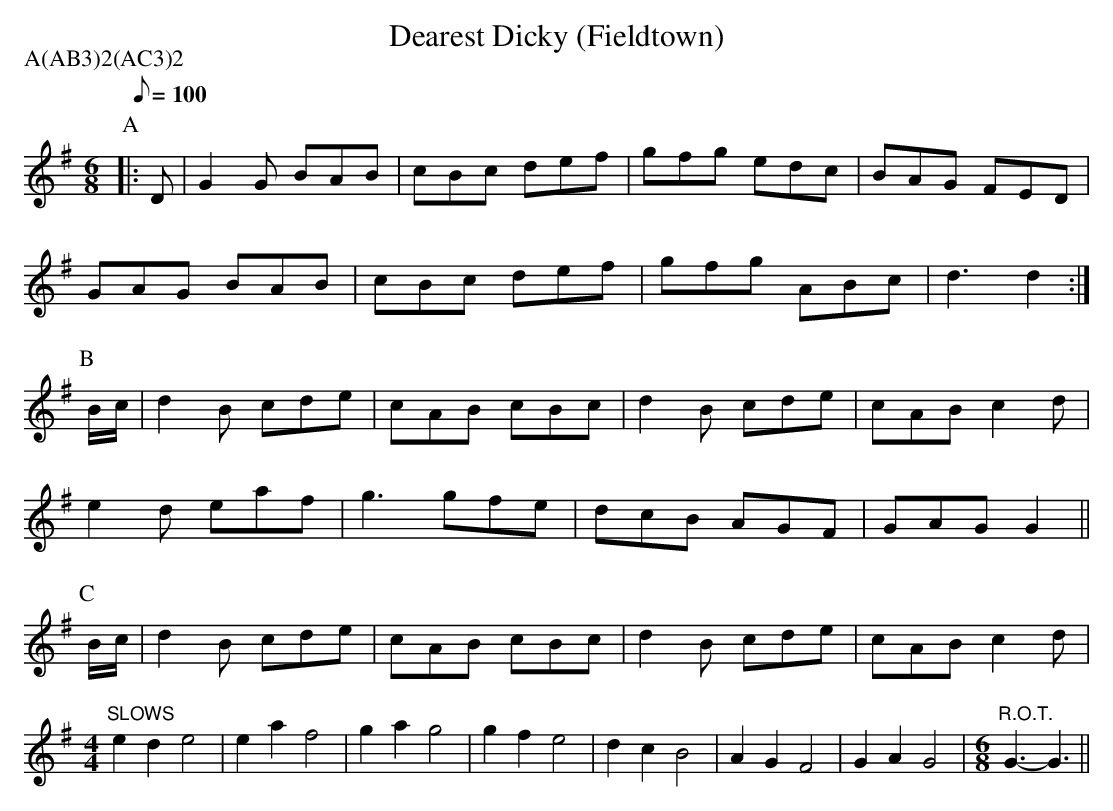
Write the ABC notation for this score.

X:1
T:Dearest Dicky (Fieldtown)
L:1/8
M:6/8
P:A(AB3)2(AC3)2
Q:100
K:G
P:A
|:D|G2G BAB|cBc def|gfg edc|BAG FED|
GAG BAB|cBc def|gfg ABc|d3  d2:|
P:B
B/c/|d2B cde|cAB cBc|d2B cde|cAB c2d|
e2d eaf|g3  gfe|dcB AGF|GAG G2||
P:C
B/c/|d2B cde|cAB cBc|d2B cde|cAB c2d|
[M:4/4]"SLOWS"e2 d2 e4| e2 a2 f4 | g2 a2 g4 | g2 f2 e4 | d2 c2 B4 | A2 G2 F4 | G2 A2 G4 |[M:6/8]"R.O.T."G3-G3||
